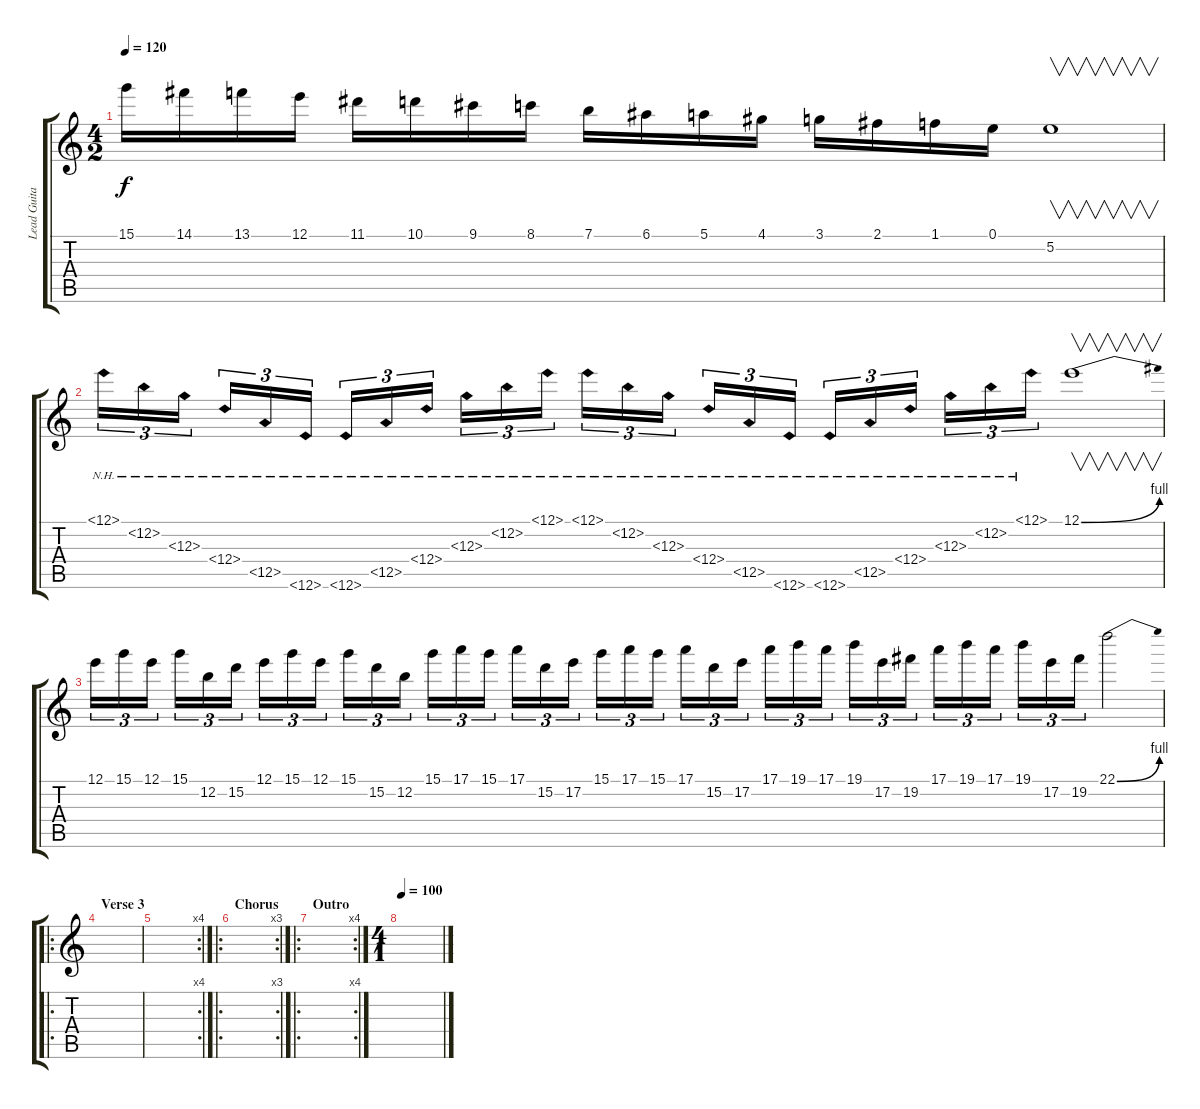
\track ("Lead Guitar" "Lead Guita") {instrument distortionguitar}
\staff {score tabs}
\tuning (E4 B3 G3 D3 A2 E2) {hide}
\ts (4 2)
\tempo 120
\clef g2
\ks c
15.1.16{dy f} 14.1.16 13.1.16 12.1.16 11.1.16 10.1.16 9.1.16 8.1.16 7.1.16 6.1.16 5.1.16 4.1.16 3.1.16 2.1.16 1.1.16 0.1.16 5.2.1{v} |
12.1{nh}.16{tu (3 2)} 12.2{nh}.16{tu (3 2)} 12.3{nh}.16{tu (3 2)} 12.4{nh}.16{tu (3 2)} 12.5{nh}.16{tu (3 2)} 12.6{nh}.16{tu (3 2)} 12.6{nh}.16{tu (3 2)} 12.5{nh}.16{tu (3 2)} 12.4{nh}.16{tu (3 2)} 12.3{nh}.16{tu (3 2)} 12.2{nh}.16{tu (3 2)} 12.1{nh}.16{tu (3 2)} 12.1{nh}.16{tu (3 2)} 12.2{nh}.16{tu (3 2)} 12.3{nh}.16{tu (3 2)} 12.4{nh}.16{tu (3 2)} 12.5{nh}.16{tu (3 2)} 12.6{nh}.16{tu (3 2)} 12.6{nh}.16{tu (3 2)} 12.5{nh}.16{tu (3 2)} 12.4{nh}.16{tu (3 2)} 12.3{nh}.16{tu (3 2)} 12.2{nh}.16{tu (3 2)} 12.1{nh}.16{tu (3 2)} 12.1{be (bend 0 0 60 4)}.1{v} |
12.1.16{tu (3 2)} 15.1.16{tu (3 2)} 12.1.16{tu (3 2)} 15.1.16{tu (3 2)} 12.2.16{tu (3 2)} 15.2.16{tu (3 2)} 12.1.16{tu (3 2)} 15.1.16{tu (3 2)} 12.1.16{tu (3 2)} 15.1.16{tu (3 2)} 15.2.16{tu (3 2)} 12.2.16{tu (3 2)} 15.1.16{tu (3 2)} 17.1.16{tu (3 2)} 15.1.16{tu (3 2)} 17.1.16{tu (3 2)} 15.2.16{tu (3 2)} 17.2.16{tu (3 2)} 15.1.16{tu (3 2)} 17.1.16{tu (3 2)} 15.1.16{tu (3 2)} 17.1.16{tu (3 2)} 15.2.16{tu (3 2)} 17.2.16{tu (3 2)} 17.1.16{tu (3 2)} 19.1.16{tu (3 2)} 17.1.16{tu (3 2)} 19.1.16{tu (3 2)} 17.2.16{tu (3 2)} 19.2.16{tu (3 2)} 17.1.16{tu (3 2)} 19.1.16{tu (3 2)} 17.1.16{tu (3 2)} 19.1.16{tu (3 2)} 17.2.16{tu (3 2)} 19.2.16{tu (3 2)} 22.1{be (bend 0 0 60 4)}.2 |
\ro
\section ("" "Verse 3")
|
\rc 4
|
\ro
\rc 3
\section ("" "Chorus")
|
\ro
\rc 4
\section ("" "Outro")
|
\ts (4 1)
\tempo 100
